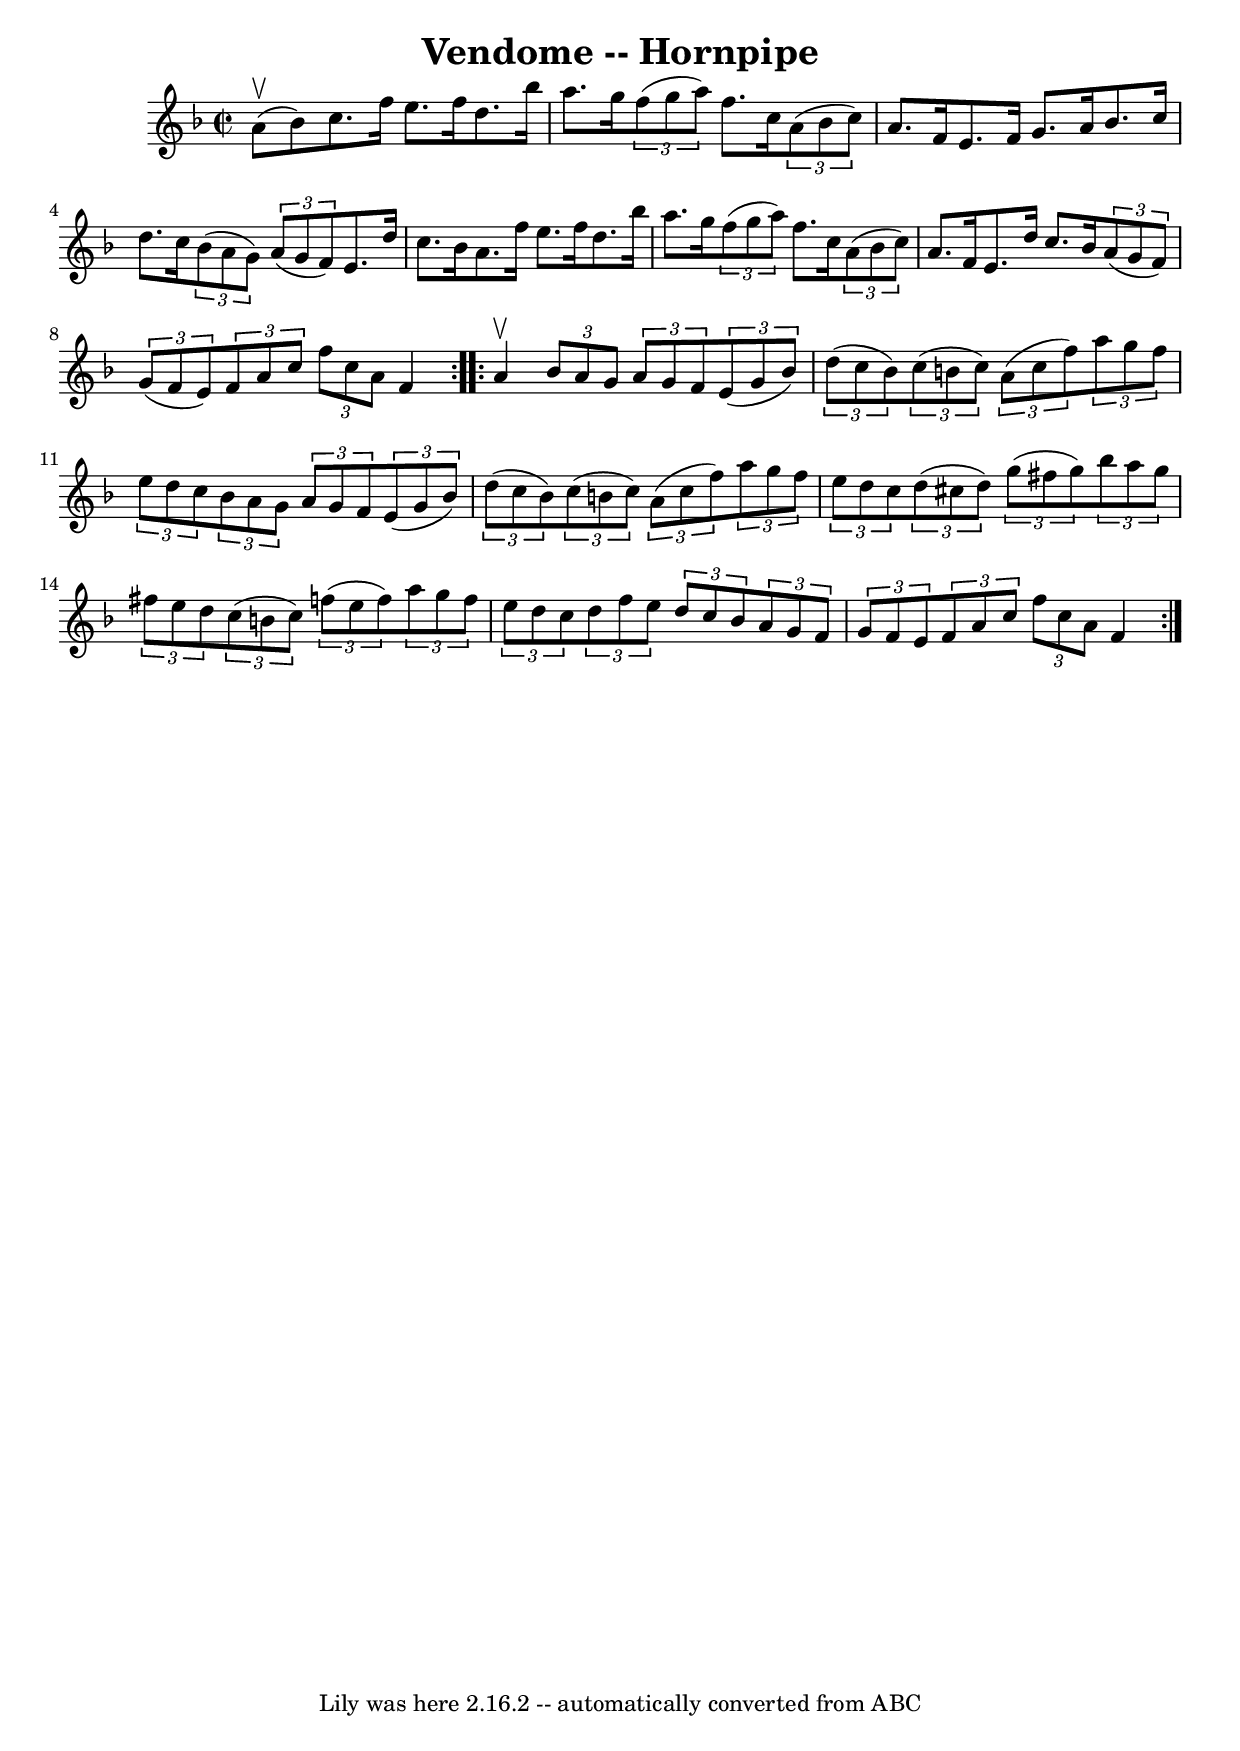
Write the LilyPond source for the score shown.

\version "2.7.40"
\include "Mammoth.ily"
\header {
	book = "Cole's 1000 Fiddle Tunes"
	crossRefNumber = "1"
	footnotes = ""
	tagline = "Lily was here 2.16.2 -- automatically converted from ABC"
	title = "Vendome -- Hornpipe"
}
voicedefault =  {
\set Score.defaultBarType = "empty"

\repeat volta 2 {
\override Staff.TimeSignature #'style = #'C
 \time 2/2 \key f \major a'8 (^\upbow bes'8) |
 c''8. f''16 
 e''8. f''16 d''8. bes''16 a''8. g''16  |
   
\times 2/3 { f''8 (g''8 a''8) } f''8. c''16    \times 2/3 {   
a'8 (bes'8 c''8) } a'8. f'16  |
 e'8. f'16 g'8.   
 a'16 bes'8. c''16 d''8. c''16  |
   \times 2/3 { bes'8 (
a'8 g'8) }   \times 2/3 { a'8 (g'8 f'8) } e'8. d''16    
c''8. bes'16  |
 a'8. f''16 e''8. f''16 d''8.    
bes''16 a''8. g''16  |
   \times 2/3 { f''8 (g''8 a''8) 
} f''8. c''16    \times 2/3 { a'8 (bes'8 c''8) } a'8. f'16 
 |
 e'8. d''16 c''8. bes'16    \times 2/3 { a'8 (g'8    
f'8) }   \times 2/3 { g'8 (f'8 e'8) } |
 \times 2/3 { f'8 
 a'8 c''8  }   \times 2/3 { f''8 c''8 a'8  } f'4  }     
\repeat volta 2 { a'4^\upbow |
 \times 2/3 { bes'8 a'8 g'8  }  
 \times 2/3 { a'8 g'8 f'8  }   \times 2/3 { e'8 (g'8 bes'8) 
}   \times 2/3 { d''8 (c''8 bes'8) } |
   \times 2/3 { c''8 
(b'8 c''8) }   \times 2/3 { a'8 (c''8 f''8) }   
\times 2/3 { a''8 g''8 f''8  }   \times 2/3 { e''8 d''8 c''8  } 
|
     \times 2/3 { bes'8 a'8 g'8  }   \times 2/3 { a'8 g'8  
 f'8  }   \times 2/3 { e'8 (g'8 bes'8) }   \times 2/3 { d''8 (
c''8 bes'8) } |
   \times 2/3 { c''8 (b'8 c''8) }   
\times 2/3 { a'8 (c''8 f''8) }   \times 2/3 { a''8 g''8 f''8 
 }   \times 2/3 { e''8 d''8 c''8  } |
     \times 2/3 { d''8 (
 cis''8 d''8) }   \times 2/3 { g''8 (fis''8 g''8) }   
\times 2/3 { bes''8 a''8 g''8  }   \times 2/3 { fis''8 e''8    
d''8  } |
   \times 2/3 { c''8 (b'8 c''8) }   \times 2/3 {   
f''8 (e''8 f''8) }   \times 2/3 { a''8 g''8 f''8  }   
\times 2/3 { e''8 d''8 c''8  } |
     \times 2/3 { d''8 f''8 
 e''8  }   \times 2/3 { d''8 c''8 bes'8  }   \times 2/3 { a'8    
g'8 f'8  }   \times 2/3 { g'8 f'8 e'8  } |
 \times 2/3 { f'8 
 a'8 c''8  }   \times 2/3 { f''8 c''8 a'8  } f'4  }   
}

\score{
    <<

	\context Staff="default"
	{
	    \voicedefault 
	}

    >>
	\layout {
	}
	\midi {}
}
